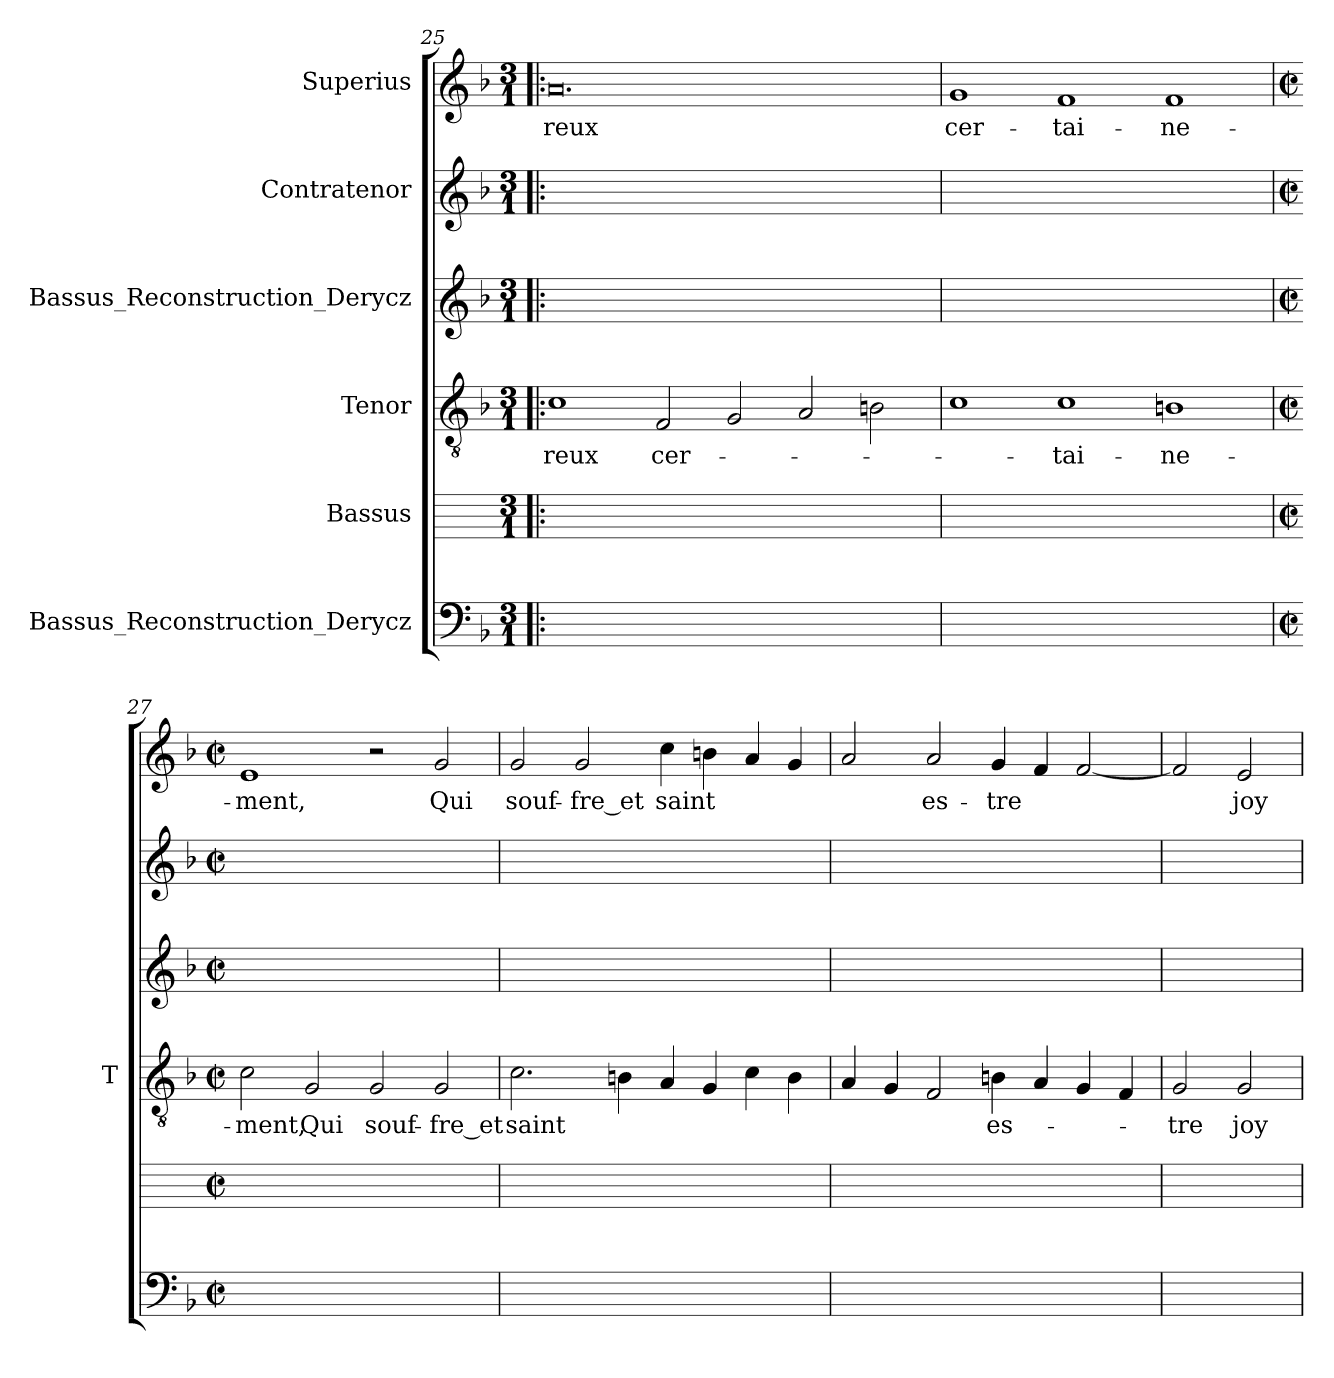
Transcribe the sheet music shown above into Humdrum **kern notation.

**kern	**kern	**kern	**text	**kern	**kern	**kern	**text
*part6	*part5	*part4	*part4	*part3	*part2	*part1	*part1
*staff6	*staff5	*staff4	*staff4	*staff3	*staff2	*staff1	*staff1
*I"Bassus_Reconstruction_Derycz	*I"Bassus	*I"Tenor	*	*I"Bassus_Reconstruction_Derycz	*I"Contratenor	*I"Superius	*
*	*	*I'T	*	*	*	*	*
*clefF4	*	*clefGv2	*	*clefG2	*clefG2	*clefG2	*
*k[b-]	*	*k[b-]	*	*k[b-]	*k[b-]	*k[b-]	*
*F:	*	*F:	*	*F:	*F:	*F:	*
*M3/1	*M3/1	*M3/1	*	*M3/1	*M3/1	*M3/1	*
=25!|:	=25!|:	=25!|:	=25!|:	=25!|:	=25!|:	=25!|:	=25!|:
0.ryy	0.ryy	1c	-reux	0.ryy	0.ryy	0.a	-reux
.	.	2F	cer-	.	.	.	.
.	.	2G	.	.	.	.	.
.	.	2A	.	.	.	.	.
.	.	2B	.	.	.	.	.
=26	=26	=26	=26	=26	=26	=26	=26
0.ryy	0.ryy	1c	.	0.ryy	0.ryy	1g	cer-
.	.	1c	tai-	.	.	1f	tai-
.	.	1B	ne-	.	.	1f	ne-
!!LO:PB:g=z
=27	=27	=27	=27	=27	=27	=27	=27
*M2/2	*M2/2	*M2/2	*	*M2/2	*M2/2	*M2/2	*
*met(c|)	*met(c|)	*met(c|)	*	*met(c|)	*met(c|)	*met(c|)	*
0ryy	0ryy	2c	-ment,	0ryy	1ryy	1e	-ment,
.	.	2G	-Qui	.	.	.	.
.	.	2G	souf-	.	1ryy	2r	.
.	.	2G	-fre_et	.	.	2g	-Qui
=28	=28	=28	=28	=28	=28	=28	=28
0ryy	0ryy	2.c	-saint	0ryy	1ryy	2g	souf-
.	.	.	.	.	.	2g	-fre_et
.	.	4B	.	.	.	.	.
.	.	4A	.	.	1ryy	4cc	-saint
.	.	4G	.	.	.	4b	.
.	.	4c	.	.	.	4a	.
.	.	4B	.	.	.	4g	.
=29	=29	=29	=29	=29	=29	=29	=29
0ryy	0ryy	4A	.	0ryy	1ryy	2a	.
.	.	4G	.	.	.	.	.
.	.	2F	.	.	.	2a	es-
.	.	4B	es-	.	1ryy	4g	-tre
.	.	4A	.	.	.	4f	.
.	.	4G	.	.	.	[2f	.
.	.	4F	.	.	.	.	.
=30	=30	=30	=30	=30	=30	=30	=30
1ryy	1ryy	2G	-tre	1ryy	1ryy	2f]	.
.	.	2G	joy-	.	.	2e	joy-
=	=	=	=	=	=	=	=
*-	*-	*-	*-	*-	*-	*-	*-
